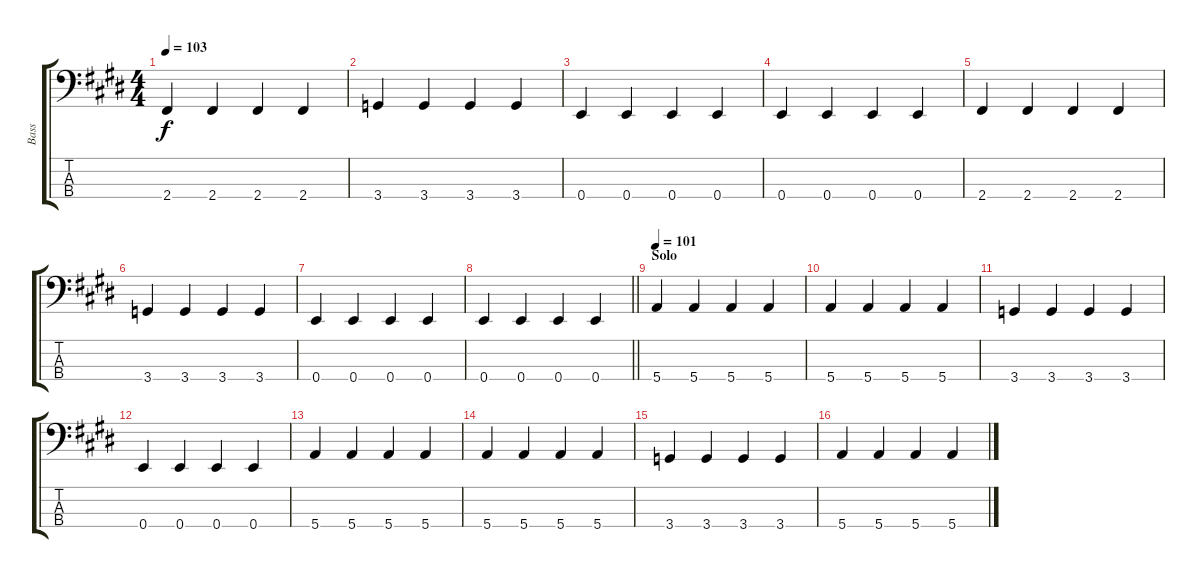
\track ("Bass" "Bass") {instrument electricbassfinger}
\staff {score tabs}
\tuning (G2 D2 A1 E1) {hide}
\ts (4 4)
\tempo 103
\clef f4
\ks e
2.4.4{dy f} 2.4.4 2.4.4 2.4.4 |
3.4.4 3.4.4 3.4.4 3.4.4 |
0.4.4 0.4.4 0.4.4 0.4.4 |
0.4.4 0.4.4 0.4.4 0.4.4 |
2.4.4 2.4.4 2.4.4 2.4.4 |
3.4.4 3.4.4 3.4.4 3.4.4 |
0.4.4 0.4.4 0.4.4 0.4.4 |
\barLineRight lightlight
0.4.4 0.4.4 0.4.4 0.4.4 |
\section ("" "Solo")
\tempo 101
5.4.4 5.4.4 5.4.4 5.4.4 |
5.4.4 5.4.4 5.4.4 5.4.4 |
3.4.4 3.4.4 3.4.4 3.4.4 |
0.4.4 0.4.4 0.4.4 0.4.4 |
5.4.4 5.4.4 5.4.4 5.4.4 |
5.4.4 5.4.4 5.4.4 5.4.4 |
3.4.4 3.4.4 3.4.4 3.4.4 |
5.4.4 5.4.4 5.4.4 5.4.4
